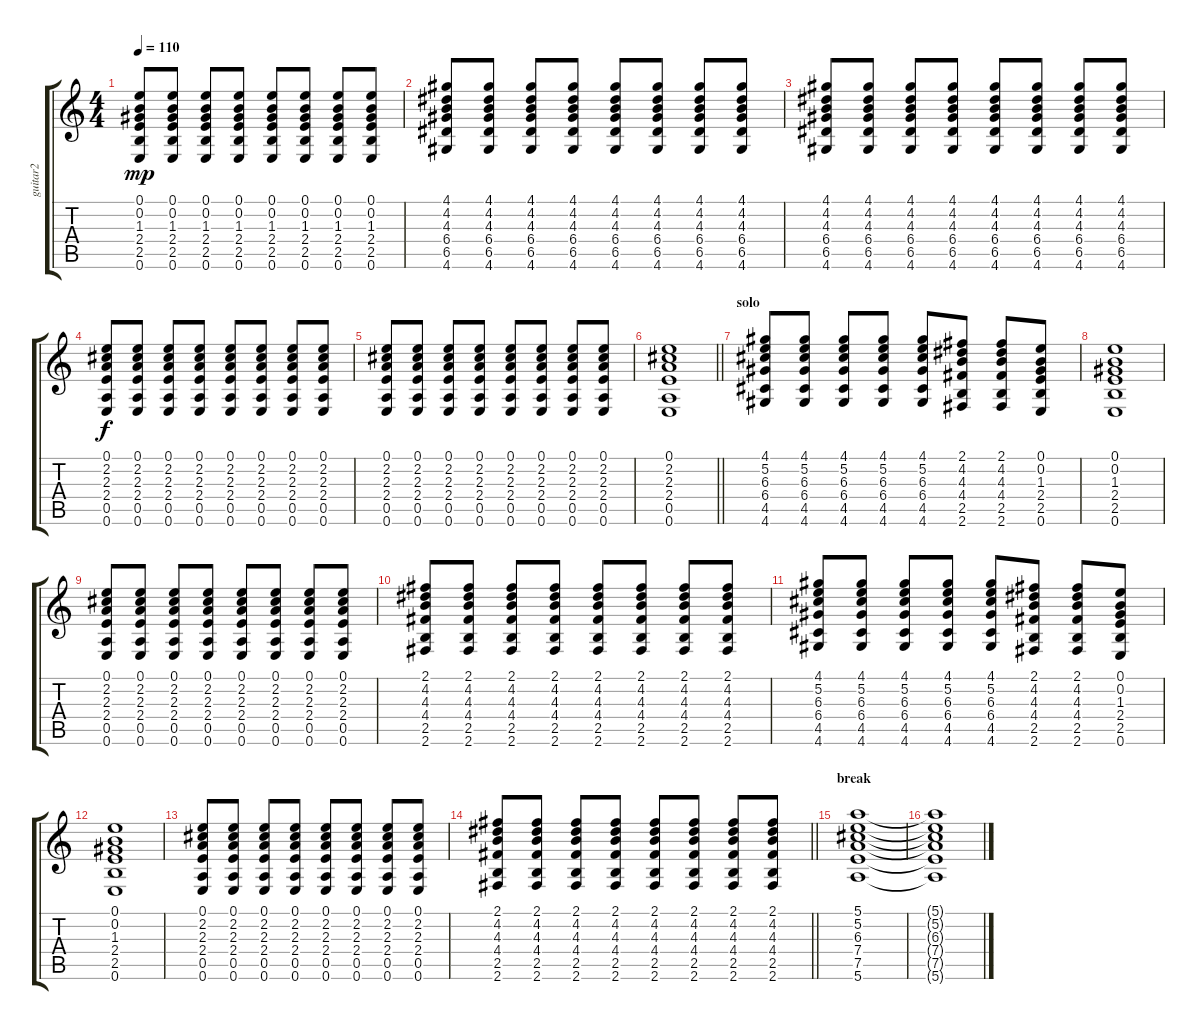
\track ("guitar2" "guitar2") {instrument distortionguitar}
\staff {score tabs}
\tuning (E4 B3 G3 D3 A2 E2) {hide}
\ts (4 4)
\tempo 110
\clef g2
\ks c
(0.1 0.2 1.3 2.4 2.5 0.6).8{dy mp} (0.1 0.2 1.3 2.4 2.5 0.6).8 (0.1 0.2 1.3 2.4 2.5 0.6).8 (0.1 0.2 1.3 2.4 2.5 0.6).8 (0.1 0.2 1.3 2.4 2.5 0.6).8 (0.1 0.2 1.3 2.4 2.5 0.6).8 (0.1 0.2 1.3 2.4 2.5 0.6).8 (0.1 0.2 1.3 2.4 2.5 0.6).8 |
(4.1 4.2 4.3 6.4 6.5 4.6).8 (4.1 4.2 4.3 6.4 6.5 4.6).8 (4.1 4.2 4.3 6.4 6.5 4.6).8 (4.1 4.2 4.3 6.4 6.5 4.6).8 (4.1 4.2 4.3 6.4 6.5 4.6).8 (4.1 4.2 4.3 6.4 6.5 4.6).8 (4.1 4.2 4.3 6.4 6.5 4.6).8 (4.1 4.2 4.3 6.4 6.5 4.6).8 |
(4.1 4.2 4.3 6.4 6.5 4.6).8 (4.1 4.2 4.3 6.4 6.5 4.6).8 (4.1 4.2 4.3 6.4 6.5 4.6).8 (4.1 4.2 4.3 6.4 6.5 4.6).8 (4.1 4.2 4.3 6.4 6.5 4.6).8 (4.1 4.2 4.3 6.4 6.5 4.6).8 (4.1 4.2 4.3 6.4 6.5 4.6).8 (4.1 4.2 4.3 6.4 6.5 4.6).8 |
(0.1 2.2 2.3 2.4 0.5 0.6).8{dy f} (0.1 2.2 2.3 2.4 0.5 0.6).8 (0.1 2.2 2.3 2.4 0.5 0.6).8 (0.1 2.2 2.3 2.4 0.5 0.6).8 (0.1 2.2 2.3 2.4 0.5 0.6).8 (0.1 2.2 2.3 2.4 0.5 0.6).8 (0.1 2.2 2.3 2.4 0.5 0.6).8 (0.1 2.2 2.3 2.4 0.5 0.6).8 |
(0.1 2.2 2.3 2.4 0.5 0.6).8 (0.1 2.2 2.3 2.4 0.5 0.6).8 (0.1 2.2 2.3 2.4 0.5 0.6).8 (0.1 2.2 2.3 2.4 0.5 0.6).8 (0.1 2.2 2.3 2.4 0.5 0.6).8 (0.1 2.2 2.3 2.4 0.5 0.6).8 (0.1 2.2 2.3 2.4 0.5 0.6).8 (0.1 2.2 2.3 2.4 0.5 0.6).8 |
\barLineRight lightlight
(0.1 2.2 2.3 2.4 0.5 0.6).1 |
\section ("" "solo")
(4.1 5.2 6.3 6.4 4.5 4.6).8 (4.1 5.2 6.3 6.4 4.5 4.6).8 (4.1 5.2 6.3 6.4 4.5 4.6).8 (4.1 5.2 6.3 6.4 4.5 4.6).8 (4.1 5.2 6.3 6.4 4.5 4.6).8 (2.1 4.2 4.3 4.4 2.5 2.6).8 (2.1 4.2 4.3 4.4 2.5 2.6).8 (0.1 0.2 1.3 2.4 2.5 0.6).8 |
(0.1 0.2 1.3 2.4 2.5 0.6).1 |
(0.1 2.2 2.3 2.4 0.5 0.6).8 (0.1 2.2 2.3 2.4 0.5 0.6).8 (0.1 2.2 2.3 2.4 0.5 0.6).8 (0.1 2.2 2.3 2.4 0.5 0.6).8 (0.1 2.2 2.3 2.4 0.5 0.6).8 (0.1 2.2 2.3 2.4 0.5 0.6).8 (0.1 2.2 2.3 2.4 0.5 0.6).8 (0.1 2.2 2.3 2.4 0.5 0.6).8 |
(2.1 4.2 4.3 4.4 2.5 2.6).8 (2.1 4.2 4.3 4.4 2.5 2.6).8 (2.1 4.2 4.3 4.4 2.5 2.6).8 (2.1 4.2 4.3 4.4 2.5 2.6).8 (2.1 4.2 4.3 4.4 2.5 2.6).8 (2.1 4.2 4.3 4.4 2.5 2.6).8 (2.1 4.2 4.3 4.4 2.5 2.6).8 (2.1 4.2 4.3 4.4 2.5 2.6).8 |
(4.1 5.2 6.3 6.4 4.5 4.6).8 (4.1 5.2 6.3 6.4 4.5 4.6).8 (4.1 5.2 6.3 6.4 4.5 4.6).8 (4.1 5.2 6.3 6.4 4.5 4.6).8 (4.1 5.2 6.3 6.4 4.5 4.6).8 (2.1 4.2 4.3 4.4 2.5 2.6).8 (2.1 4.2 4.3 4.4 2.5 2.6).8 (0.1 0.2 1.3 2.4 2.5 0.6).8 |
(0.1 0.2 1.3 2.4 2.5 0.6).1 |
(0.1 2.2 2.3 2.4 0.5 0.6).8 (0.1 2.2 2.3 2.4 0.5 0.6).8 (0.1 2.2 2.3 2.4 0.5 0.6).8 (0.1 2.2 2.3 2.4 0.5 0.6).8 (0.1 2.2 2.3 2.4 0.5 0.6).8 (0.1 2.2 2.3 2.4 0.5 0.6).8 (0.1 2.2 2.3 2.4 0.5 0.6).8 (0.1 2.2 2.3 2.4 0.5 0.6).8 |
\barLineRight lightlight
(2.1 4.2 4.3 4.4 2.5 2.6).8 (2.1 4.2 4.3 4.4 2.5 2.6).8 (2.1 4.2 4.3 4.4 2.5 2.6).8 (2.1 4.2 4.3 4.4 2.5 2.6).8 (2.1 4.2 4.3 4.4 2.5 2.6).8 (2.1 4.2 4.3 4.4 2.5 2.6).8 (2.1 4.2 4.3 4.4 2.5 2.6).8 (2.1 4.2 4.3 4.4 2.5 2.6).8 |
\section ("" "break")
(5.1 5.2 6.3 7.4 7.5 5.6).1 |
(5.1{t} 5.2{t} 6.3{t} 7.4{t} 7.5{t} 5.6{t}).1
